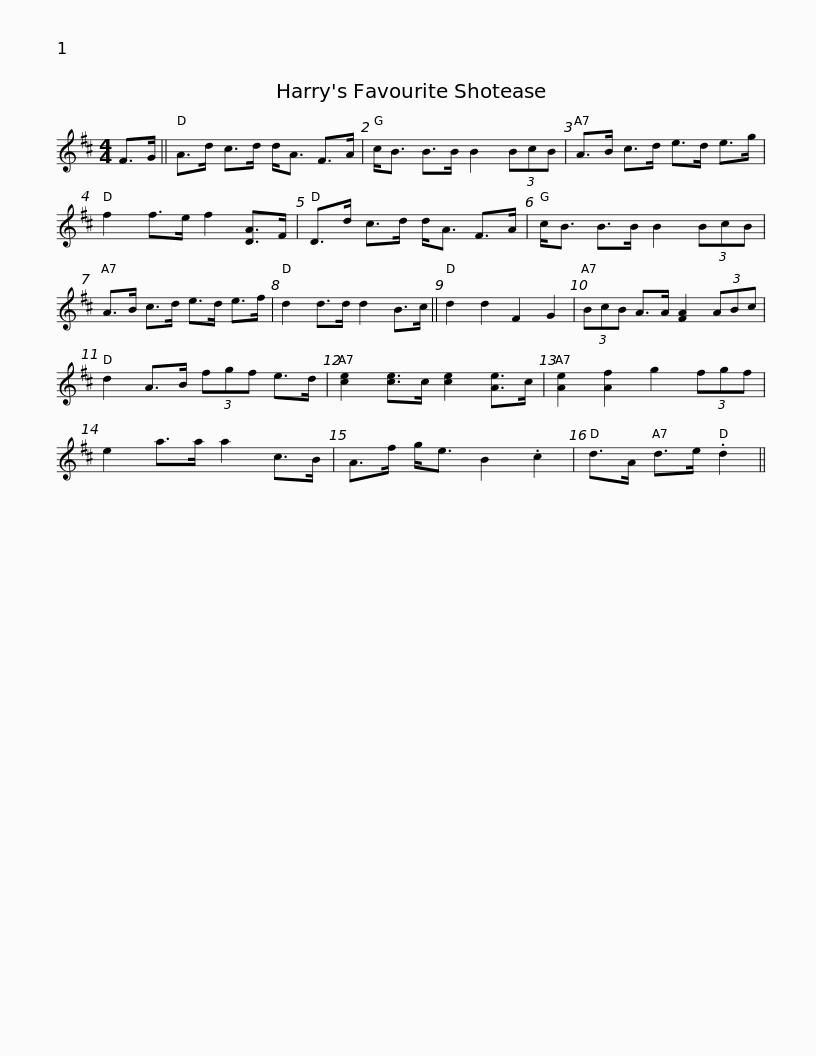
X:1
L:1/8
M:4/4
I:linebreak $
K:D
V:1 treble
V:1
 F>G || A>d c>d d<A F>A | c<B B>B B2 (3BcB | A>B c>d e>d e>g | f2 f>e f2 [DA]>F |$ %5
 D>d c>d d<A F>A | c<B B>B B2 (3BcB | A>B c>d e>d e>f | d2 d>d d2 B>c || d2 d2 F2 G2 |$ %10
 (3BcB A>A [FA]2 (3ABc | d2 A>B (3fgf e>d | [ce]2 [ce]>c [ce]2 [Ae]>c | [Ae]2 [Af]2 g2 (3fgf | e2 a>a a2 c>B | %15
 A>f g<e B2 .c2 |$ d>A d>e .d2 || %17
